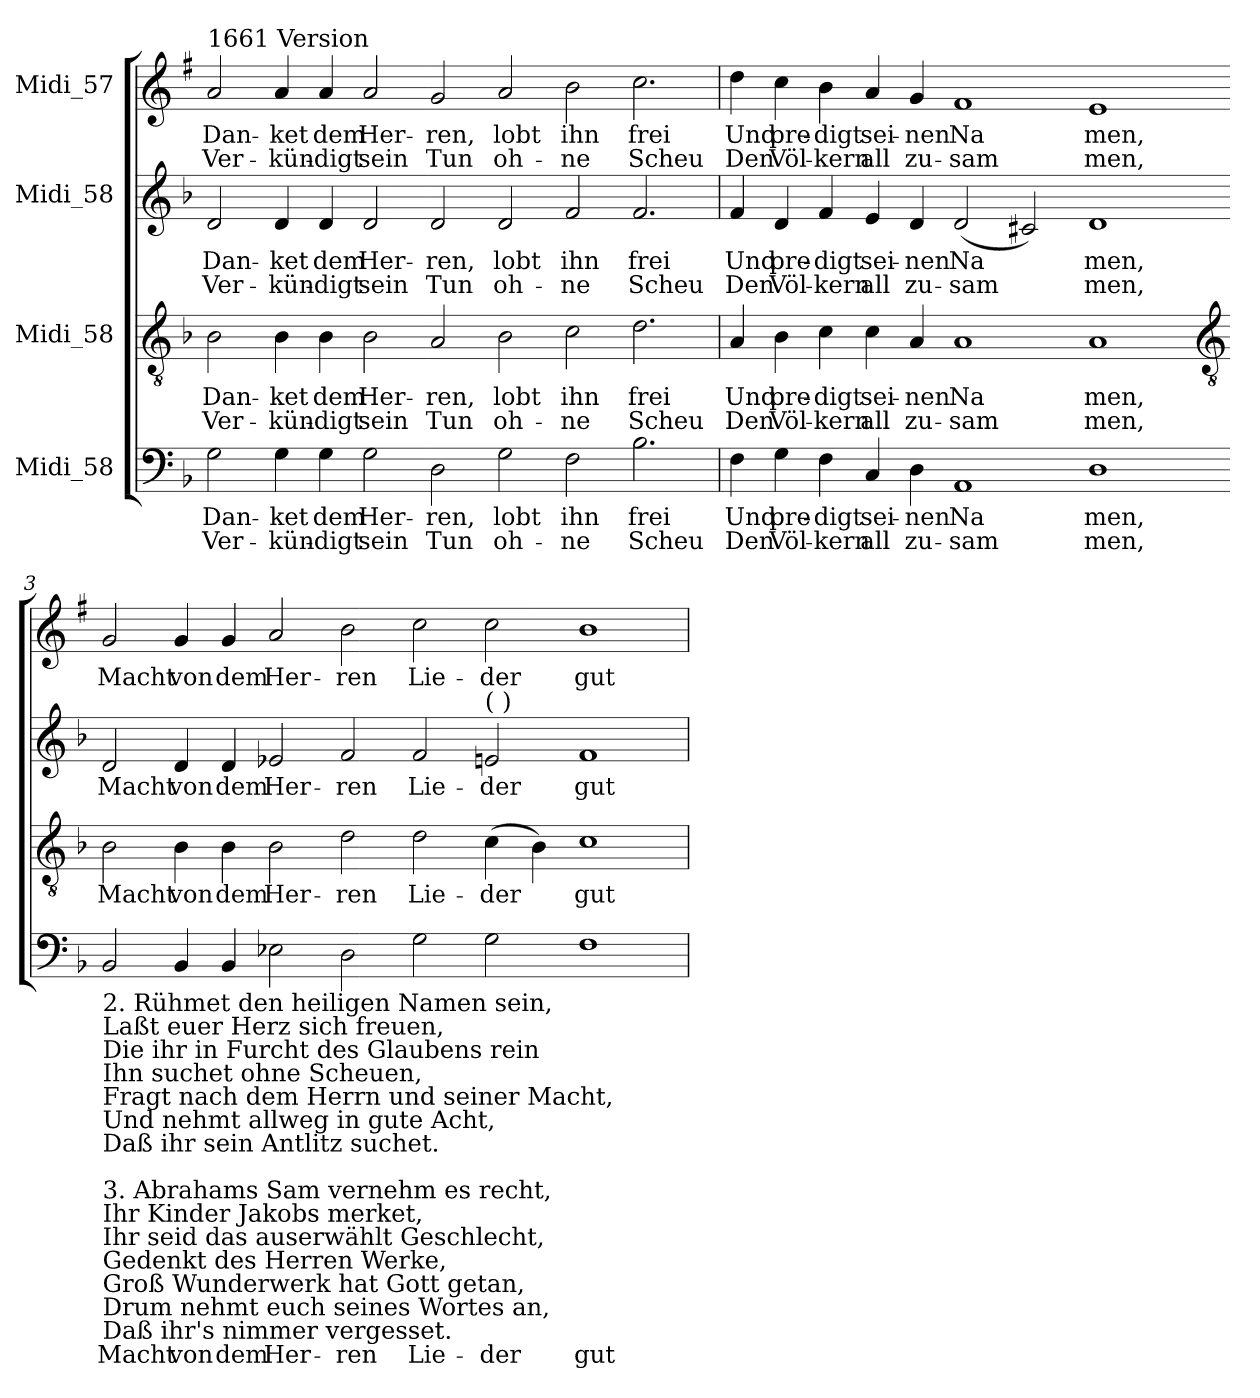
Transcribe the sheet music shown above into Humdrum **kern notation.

**kern	**text	**text	**kern	**text	**text	**kern	**text	**text	**kern	**text	**text
*part4	*part4	*part4	*part3	*part3	*part3	*part2	*part2	*part2	*part1	*part1	*part1
*staff4	*staff4	*staff4	*staff3	*staff3	*staff3	*staff2	*staff2	*staff2	*staff1	*staff1	*staff1
*I"Midi_58	*	*	*I"Midi_58	*	*	*I"Midi_58	*	*	*I"Midi_57	*	*
*clefF4	*	*	*clefGv2	*	*	*clefG2	*	*	*clefG2	*	*
*	*	*	*	*	*	*	*	*	*ITrd1c2	*	*
*k[b-]	*	*	*k[b-]	*	*	*k[b-]	*	*	*k[b-]	*	*
*F:	*	*	*F:	*	*	*F:	*	*	*F:	*	*
=1	=1	=1	=1	=1	=1	=1	=1	=1	=1	=1	=1
!	!	!	!	!	!	!	!	!	!LO:TX:a:t=1661 Version	!	!
!	!LO:LY:b	!LO:LY:b	!	!LO:LY:b	!LO:LY:b	!	!LO:LY:b	!LO:LY:b	!	!LO:LY:b	!LO:LY:b
2G	Dan-	-Ver-	2B-	Dan-	-Ver-	2d	Dan-	-Ver-	2g	Dan-	-Ver-
!	!LO:LY:b	!LO:LY:b	!	!LO:LY:b	!LO:LY:b	!	!LO:LY:b	!LO:LY:b	!	!LO:LY:b	!LO:LY:b
4G	-ket	kün-	4B-	-ket	kün-	4d	-ket	kün-	4g	-ket	kün-
!	!LO:LY:b	!LO:LY:b	!	!LO:LY:b	!LO:LY:b	!	!LO:LY:b	!LO:LY:b	!	!LO:LY:b	!LO:LY:b
4G	-dem	digt	4B-	-dem	digt	4d	-dem	digt	4g	-dem	digt
!	!LO:LY:b	!LO:LY:b	!	!LO:LY:b	!LO:LY:b	!	!LO:LY:b	!LO:LY:b	!	!LO:LY:b	!LO:LY:b
2G	Her-	-sein	2B-	Her-	-sein	2d	Her-	-sein	2g	Her-	-sein
!	!LO:LY:b	!LO:LY:b	!	!LO:LY:b	!LO:LY:b	!	!LO:LY:b	!LO:LY:b	!	!LO:LY:b	!LO:LY:b
2D	ren,	Tun	2A	ren,	Tun	2d	ren,	Tun	2f	ren,	Tun
!	!LO:LY:b	!LO:LY:b	!	!LO:LY:b	!LO:LY:b	!	!LO:LY:b	!LO:LY:b	!	!LO:LY:b	!LO:LY:b
2G	lobt	oh-	2B-	lobt	oh-	2d	lobt	oh-	2g	lobt	oh-
!	!LO:LY:b	!LO:LY:b	!	!LO:LY:b	!LO:LY:b	!	!LO:LY:b	!LO:LY:b	!	!LO:LY:b	!LO:LY:b
2F	-ihn	ne	2c	-ihn	ne	2f	-ihn	ne	2a	-ihn	ne
!	!LO:LY:b	!LO:LY:b	!	!LO:LY:b	!LO:LY:b	!	!LO:LY:b	!LO:LY:b	!	!LO:LY:b	!LO:LY:b
2.B-	frei	Scheu	2.d	frei	Scheu	2.f	frei	Scheu	2.b-	frei	Scheu
=2	=2	=2	=2	=2	=2	=2	=2	=2	=2	=2	=2
!	!LO:LY:b	!LO:LY:b	!	!LO:LY:b	!LO:LY:b	!	!LO:LY:b	!LO:LY:b	!	!LO:LY:b	!LO:LY:b
4F	Und	Den	4A	Und	Den	4f	Und	Den	4cc	Und	Den
!	!LO:LY:b	!LO:LY:b	!	!LO:LY:b	!LO:LY:b	!	!LO:LY:b	!LO:LY:b	!	!LO:LY:b	!LO:LY:b
4G	pre-	-Völ-	4B-	pre-	-Völ-	4d	pre-	-Völ-	4b-	pre-	-Völ-
!	!LO:LY:b	!LO:LY:b	!	!LO:LY:b	!LO:LY:b	!	!LO:LY:b	!LO:LY:b	!	!LO:LY:b	!LO:LY:b
4F	-digt	kern	4c	-digt	kern	4f	-digt	kern	4a	-digt	kern
!	!LO:LY:b	!LO:LY:b	!	!LO:LY:b	!LO:LY:b	!	!LO:LY:b	!LO:LY:b	!	!LO:LY:b	!LO:LY:b
4C	sei-	-all	4c	sei-	-all	4e	sei-	-all	4g	sei-	-all
!	!LO:LY:b	!LO:LY:b	!	!LO:LY:b	!LO:LY:b	!	!LO:LY:b	!LO:LY:b	!	!LO:LY:b	!LO:LY:b
4D	nen	zu-	4A	nen	zu-	4d	nen	zu-	4f	nen	zu-
!	!LO:LY:b	!LO:LY:b	!	!LO:LY:b	!LO:LY:b	!	!LO:LY:b	!LO:LY:b	!	!LO:LY:b	!LO:LY:b
1AA	-Na	sam	1A	-Na	sam	(<2d	-Na	sam	1e	-Na	sam
.	.	.	.	.	.	2c#X)	.	.	.	.	.
!	!LO:LY:b	!LO:LY:b	!	!LO:LY:b	!LO:LY:b	!	!LO:LY:b	!LO:LY:b	!	!LO:LY:b	!LO:LY:b
1D	men,	men,	1A	men,	men,	1d	men,	men,	1d	men,	men,
!!LO:LB:g=z
=3-	=3-	=3-	=3-	=3-	=3-	=3-	=3-	=3-	=3-	=3-	=3-
*	*	*	*clefGv2	*	*	*	*	*	*	*	*
!LO:TX:b:t=2. Rühmet den heiligen Namen sein,\nLaßt euer Herz sich freuen,\nDie ihr in Furcht des Glaubens rein\nIhn suchet ohne Scheuen,\nFragt nach dem Herrn und seiner Macht,\nUnd nehmt allweg in gute Acht,\nDaß ihr sein Antlitz suchet.\n\n3. Abrahams Sam vernehm es recht,\nIhr Kinder Jakobs merket,\nIhr seid das auserwählt Geschlecht,\nGedenkt des Herren Werke,\nGroß Wunderwerk hat Gott getan,\nDrum nehmt euch seines Wortes an,\nDaß ihr's nimmer vergesset.	!	!	!	!	!	!	!	!	!	!	!
!	!LO:LY:b	!	!	!LO:LY:b	!	!	!LO:LY:b	!	!	!LO:LY:b	!
2BB-	Macht	.	2B-	Macht	.	2d	Macht	.	2f	Macht	.
!	!LO:LY:b	!	!	!LO:LY:b	!	!	!LO:LY:b	!	!	!LO:LY:b	!
4BB-	von	.	4B-	von	.	4d	von	.	4f	von	.
!	!LO:LY:b	!	!	!LO:LY:b	!	!	!LO:LY:b	!	!	!LO:LY:b	!
4BB-	dem	.	4B-	dem	.	4d	dem	.	4f	dem	.
!	!LO:LY:b	!	!	!LO:LY:b	!	!	!LO:LY:b	!	!	!LO:LY:b	!
2E-X	Her-	.	2B-	Her-	.	2e-X	Her-	.	2g	Her-	.
!	!LO:LY:b	!	!	!LO:LY:b	!	!	!LO:LY:b	!	!	!LO:LY:b	!
2D	-ren	.	2d	-ren	.	2f	-ren	.	2a	-ren	.
!	!LO:LY:b	!	!	!LO:LY:b	!	!	!LO:LY:b	!	!	!LO:LY:b	!
2G	Lie-	.	2d	Lie-	.	2f	Lie-	.	2b-	Lie-	.
!	!	!	!	!	!	!LO:TX:a:t=(  )	!	!	!	!	!
!	!LO:LY:b	!	!	!LO:LY:b	!	!	!LO:LY:b	!	!	!LO:LY:b	!
2G	-der	.	(>4c	-der	.	2e	-der	.	2b-	-der	.
.	.	.	4B-)	.	.	.	.	.	.	.	.
!	!LO:LY:b	!	!	!LO:LY:b	!	!	!LO:LY:b	!	!	!LO:LY:b	!
1F	gut	.	1c	gut	.	1f	gut	.	1a	gut	.
=	=	=	=	=	=	=	=	=	=	=	=
*-	*-	*-	*-	*-	*-	*-	*-	*-	*-	*-	*-
